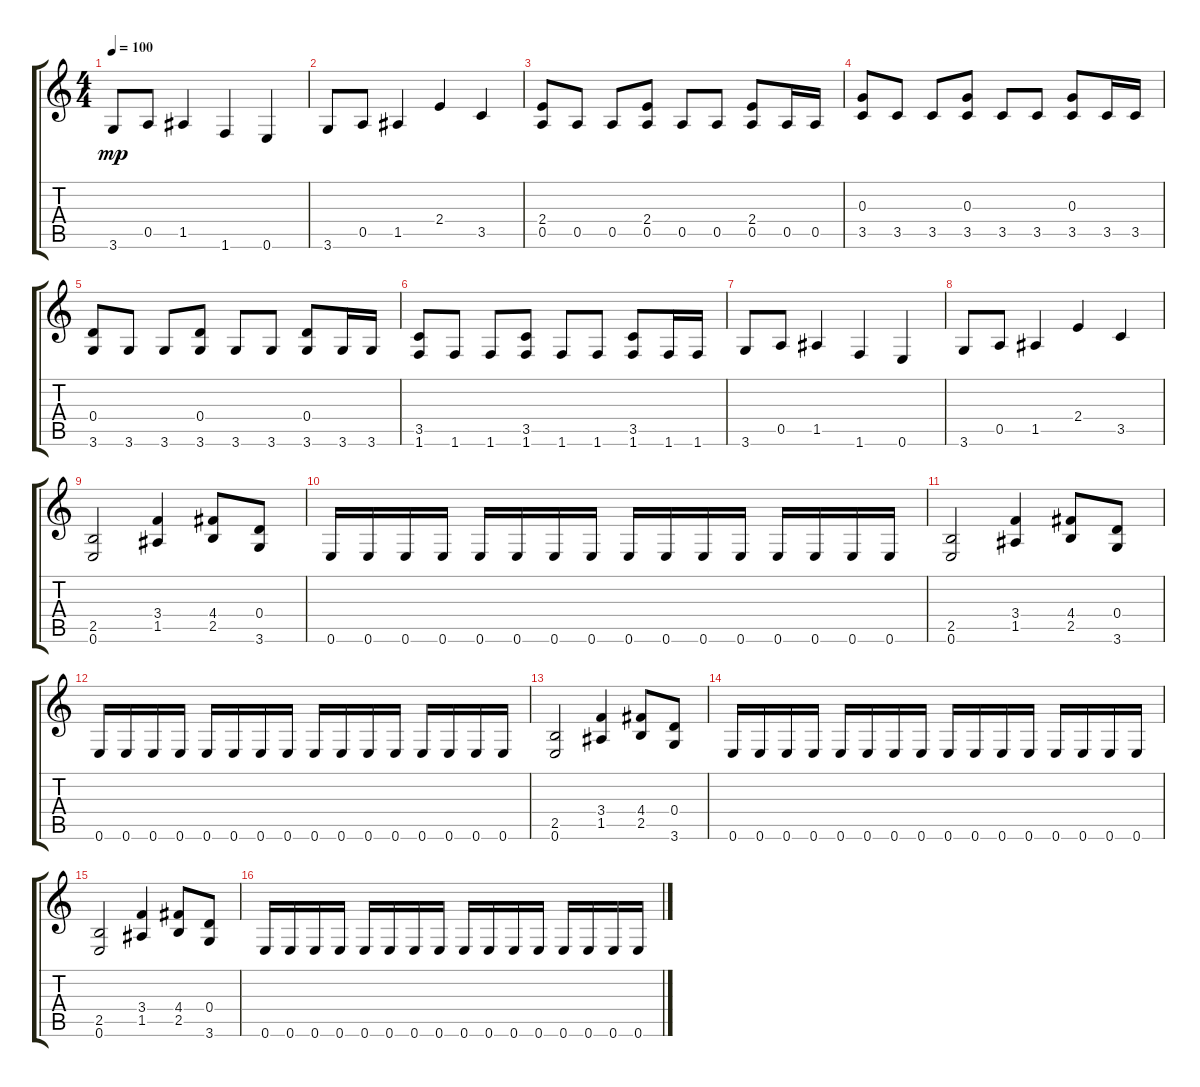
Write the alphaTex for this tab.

\track "" {instrument overdrivenguitar}
\staff {score tabs}
\tuning (E4 B3 G3 D3 A2 E2) {hide}
\ts (4 4)
\tempo 100
\clef g2
\ks c
3.6.8{dy mp} 0.5.8 1.5.4 1.6.4 0.6.4 |
3.6.8 0.5.8 1.5.4 2.4.4 3.5.4 |
(2.4 0.5).8 0.5.8 0.5.8 (2.4 0.5).8 0.5.8 0.5.8 (2.4 0.5).8 0.5.16 0.5.16 |
(0.3 3.5).8 3.5.8 3.5.8 (0.3 3.5).8 3.5.8 3.5.8 (0.3 3.5).8 3.5.16 3.5.16 |
(0.4 3.6).8 3.6.8 3.6.8 (0.4 3.6).8 3.6.8 3.6.8 (0.4 3.6).8 3.6.16 3.6.16 |
(3.5 1.6).8 1.6.8 1.6.8 (3.5 1.6).8 1.6.8 1.6.8 (3.5 1.6).8 1.6.16 1.6.16 |
3.6.8 0.5.8 1.5.4 1.6.4 0.6.4 |
3.6.8 0.5.8 1.5.4 2.4.4 3.5.4 |
(2.5 0.6).2 (3.4 1.5).4 (4.4 2.5).8 (0.4 3.6).8 |
0.6.16 0.6.16 0.6.16 0.6.16 0.6.16 0.6.16 0.6.16 0.6.16 0.6.16 0.6.16 0.6.16 0.6.16 0.6.16 0.6.16 0.6.16 0.6.16 |
(2.5 0.6).2 (3.4 1.5).4 (4.4 2.5).8 (0.4 3.6).8 |
0.6.16 0.6.16 0.6.16 0.6.16 0.6.16 0.6.16 0.6.16 0.6.16 0.6.16 0.6.16 0.6.16 0.6.16 0.6.16 0.6.16 0.6.16 0.6.16 |
(2.5 0.6).2 (3.4 1.5).4 (4.4 2.5).8 (0.4 3.6).8 |
0.6.16 0.6.16 0.6.16 0.6.16 0.6.16 0.6.16 0.6.16 0.6.16 0.6.16 0.6.16 0.6.16 0.6.16 0.6.16 0.6.16 0.6.16 0.6.16 |
(2.5 0.6).2 (3.4 1.5).4 (4.4 2.5).8 (0.4 3.6).8 |
0.6.16 0.6.16 0.6.16 0.6.16 0.6.16 0.6.16 0.6.16 0.6.16 0.6.16 0.6.16 0.6.16 0.6.16 0.6.16 0.6.16 0.6.16 0.6.16
